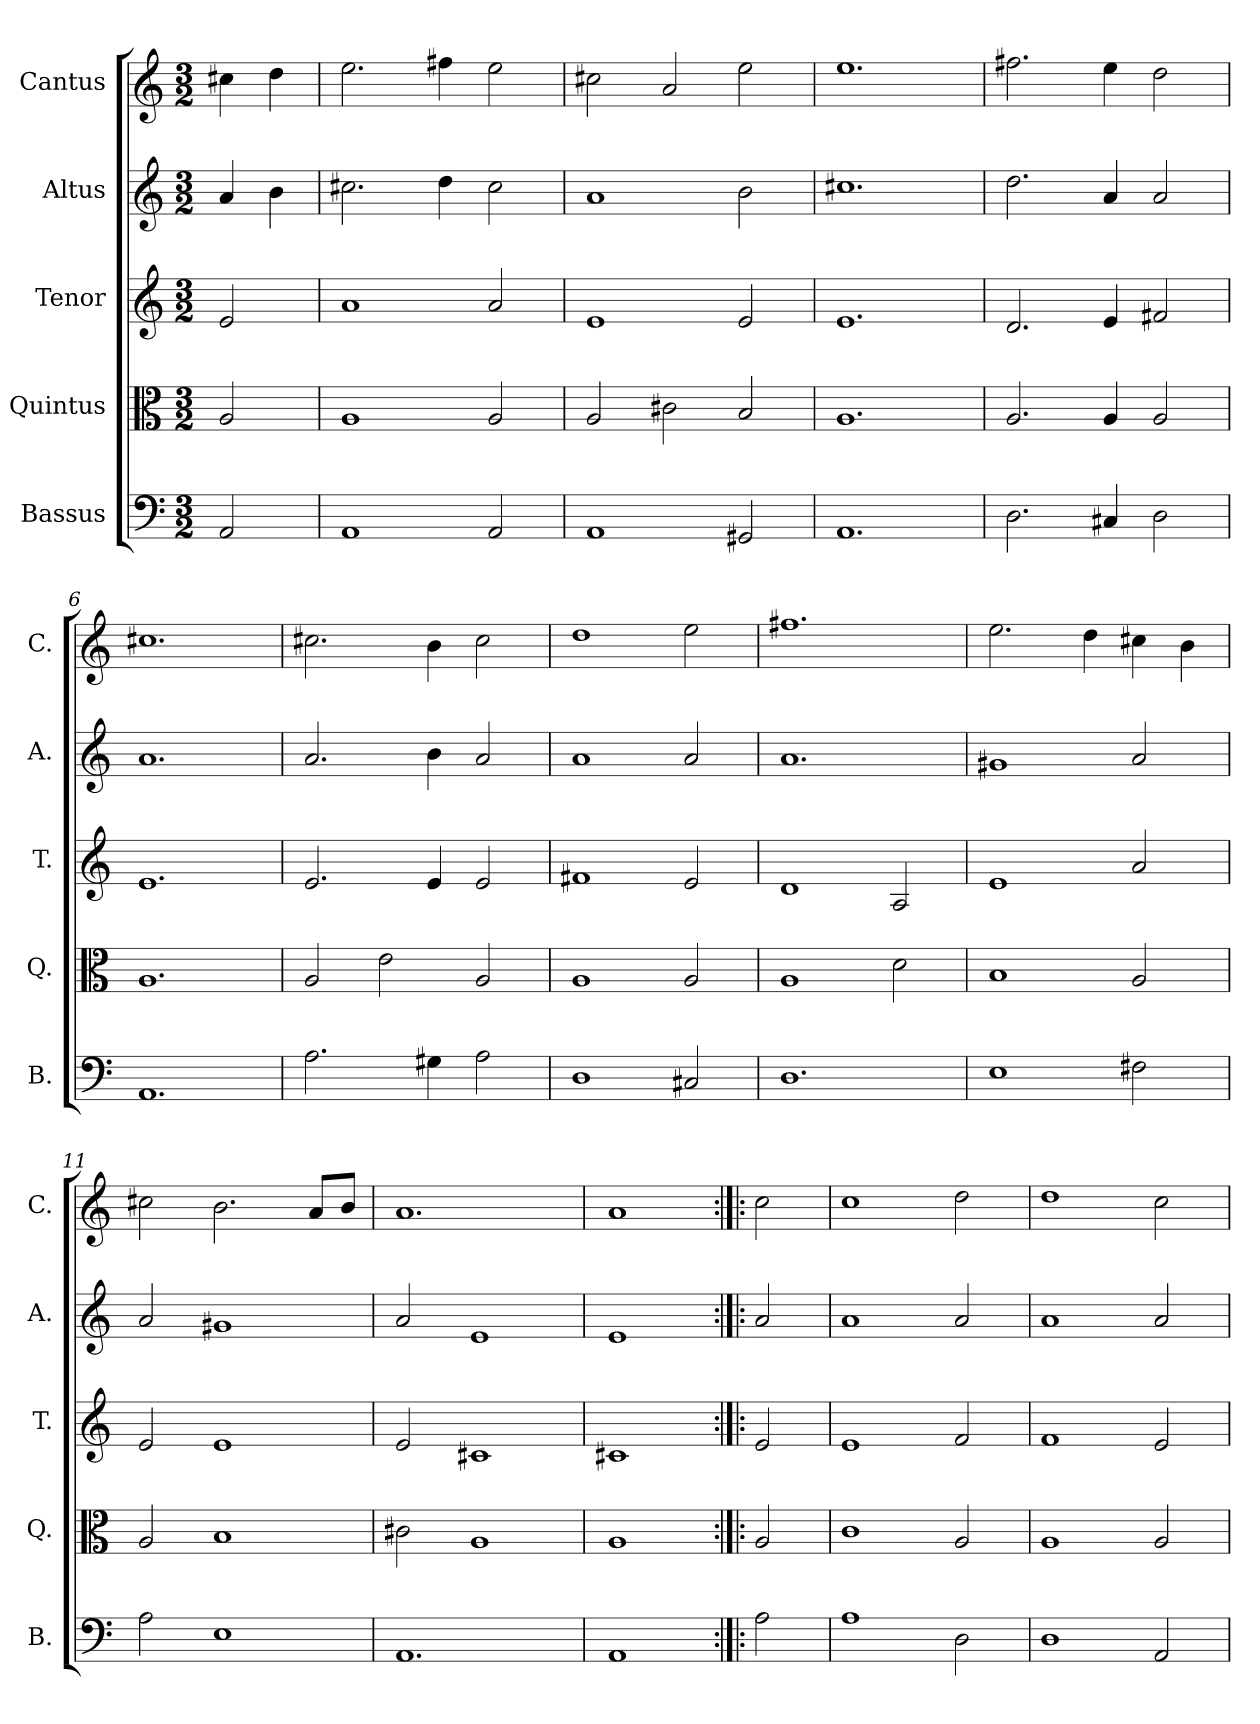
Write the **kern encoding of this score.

**kern	**kern	**kern	**kern	**kern
*part5	*part4	*part3	*part2	*part1
*staff5	*staff4	*staff3	*staff2	*staff1
*I"Bassus	*I"Quintus	*I"Tenor	*I"Altus	*I"Cantus
*I'B.	*I'Q.	*I'T.	*I'A.	*I'C.
*clefF4	*clefC3	*clefG2	*clefG2	*clefG2
*k[]	*k[]	*k[]	*k[]	*k[]
*M3/2	*M3/2	*M3/2	*M3/2	*M3/2
=1	=1	=1	=1	=1
2AA/	2A/	2e/	4a/	4cc#X\
.	.	.	4b\	4dd\
=2	=2	=2	=2	=2
1AA	1A	1a	2.cc#X\	2.ee\
.	.	.	4dd\	4ff#X\
2AA/	2A/	2a/	2cc#\	2ee\
=3	=3	=3	=3	=3
1AA	2A/	1e	1a	2cc#X\
.	2c#X\	.	.	2a/
2GG#X/	2B/	2e/	2b\	2ee\
=4	=4	=4	=4	=4
1.AA	1.A	1.e	1.cc#X	1.ee
=5	=5	=5	=5	=5
2.D\	2.A/	2.d/	2.dd\	2.ff#X\
4C#X/	4A/	4e/	4a/	4ee\
2D\	2A/	2f#X/	2a/	2dd\
=6	=6	=6	=6	=6
1.AA	1.A	1.e	1.a	1.cc#X
=7	=7	=7	=7	=7
2.A\	2A/	2.e/	2.a/	2.cc#X\
.	2e\	.	.	.
4G#X\	.	4e/	4b\	4b\
2A\	2A/	2e/	2a/	2cc#\
=8	=8	=8	=8	=8
1D	1A	1f#X	1a	1dd
2C#X/	2A/	2e/	2a/	2ee\
=9	=9	=9	=9	=9
1.D	1A	1d	1.a	1.ff#X
.	2d\	2A/	.	.
=10	=10	=10	=10	=10
1E	1B	1e	1g#X	2.ee\
.	.	.	.	4dd\
2F#X\	2A/	2a/	2a/	4cc#X\
.	.	.	.	4b\
!!LO:LB:g=z
=11	=11	=11	=11	=11
2A\	2A/	2e/	2a/	2cc#X\
1E	1B	1e	1g#X	2.b\
.	.	.	.	8a/L
.	.	.	.	8b/J
=12	=12	=12	=12	=12
1.AA	2c#X\	2e/	2a/	1.a
.	1A	1c#X	1e	.
=13	=13	=13	=13	=13
1AA	1A	1c#X	1e	1a
=14:|!|:	=14:|!|:	=14:|!|:	=14:|!|:	=14:|!|:
2A\	2A/	2e/	2a/	2cc\
=15	=15	=15	=15	=15
1A	1c	1e	1a	1cc
2D\	2A/	2f/	2a/	2dd\
=16	=16	=16	=16	=16
1D	1A	1f	1a	1dd
2AA/	2A/	2e/	2a/	2cc\
=	=	=	=	=
*-	*-	*-	*-	*-
